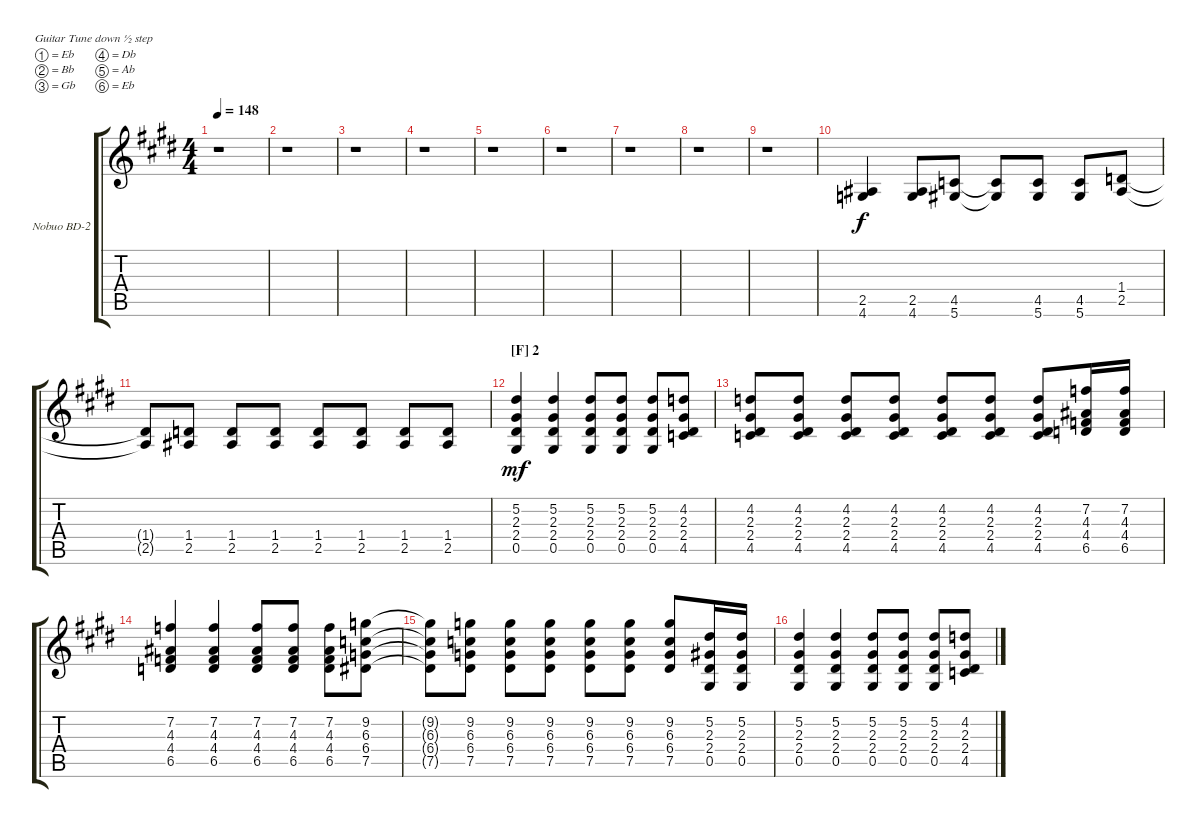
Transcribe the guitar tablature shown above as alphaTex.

\bracketExtendMode groupsimilarinstruments
\firstSystemTrackNameOrientation horizontal
\otherSystemsTrackNameOrientation horizontal
\track ("Nobuo BD-2" "Nobuo BD-2") {instrument acousticguitarnylon}
\staff {score tabs}
\tuning (Eb4 Bb3 Gb3 Db3 Ab2 Eb2)
\ts (4 4)
\tempo 148
\clef g2
\ks e
r.1{dy mf} |
r.1 |
r.1 |
r.1 |
r.1 |
r.1 |
r.1 |
r.1 |
r.1 |
(4.6 2.5).4{dy f} (2.5 4.6).8 (4.5 5.6).8 (4.5{t} 5.6{t}).8 (5.6 4.5).8 (4.5 5.6).8 (2.5 1.4).8 |
(2.5{t} 1.4{t}).8 (2.5 1.4).8 (2.5 1.4).8 (2.5 1.4).8 (2.5 1.4).8 (2.5 1.4).8 (2.5 1.4).8 (2.5 1.4).8 |
\section ("F" "2")
(0.5 2.4 2.3 5.2).4{dy mf} (0.5 2.4 2.3 5.2).4 (0.5 2.4 2.3 5.2).8 (0.5 2.4 2.3 5.2).8 (0.5 2.4 2.3 5.2).8 (4.5 2.4 2.3 4.2).8 |
(4.5 2.4 2.3 4.2).8 (4.5 2.4 2.3 4.2).8 (4.5 2.4 2.3 4.2).8 (4.5 2.4 2.3 4.2).8 (4.5 2.4 2.3 4.2).8 (4.5 2.4 2.3 4.2).8 (4.5 2.4 2.3 4.2).8 (6.5 4.4 4.3 7.2).16 (6.5 4.4 4.3 7.2).16 |
(6.5 4.4 4.3 7.2).4 (6.5 4.4 4.3 7.2).4 (6.5 4.4 4.3 7.2).8 (6.5 4.4 4.3 7.2).8 (6.5 4.4 4.3 7.2).8 (7.5 6.4 6.3 9.2).8 |
(7.5{t} 6.4{t} 6.3{t} 9.2{t}).8 (7.5 6.4 6.3 9.2).8 (7.5 6.4 6.3 9.2).8 (7.5 6.4 6.3 9.2).8 (7.5 6.4 6.3 9.2).8 (7.5 6.4 6.3 9.2).8 (7.5 6.4 6.3 9.2).8 (0.5 2.4 2.3 5.2).16 (0.5 2.4 2.3 5.2).16 |
(0.5 2.4 2.3 5.2).4 (0.5 2.4 2.3 5.2).4 (0.5 2.4 2.3 5.2).8 (0.5 2.4 2.3 5.2).8 (0.5 2.4 2.3 5.2).8 (4.5 2.4 2.3 4.2).8
